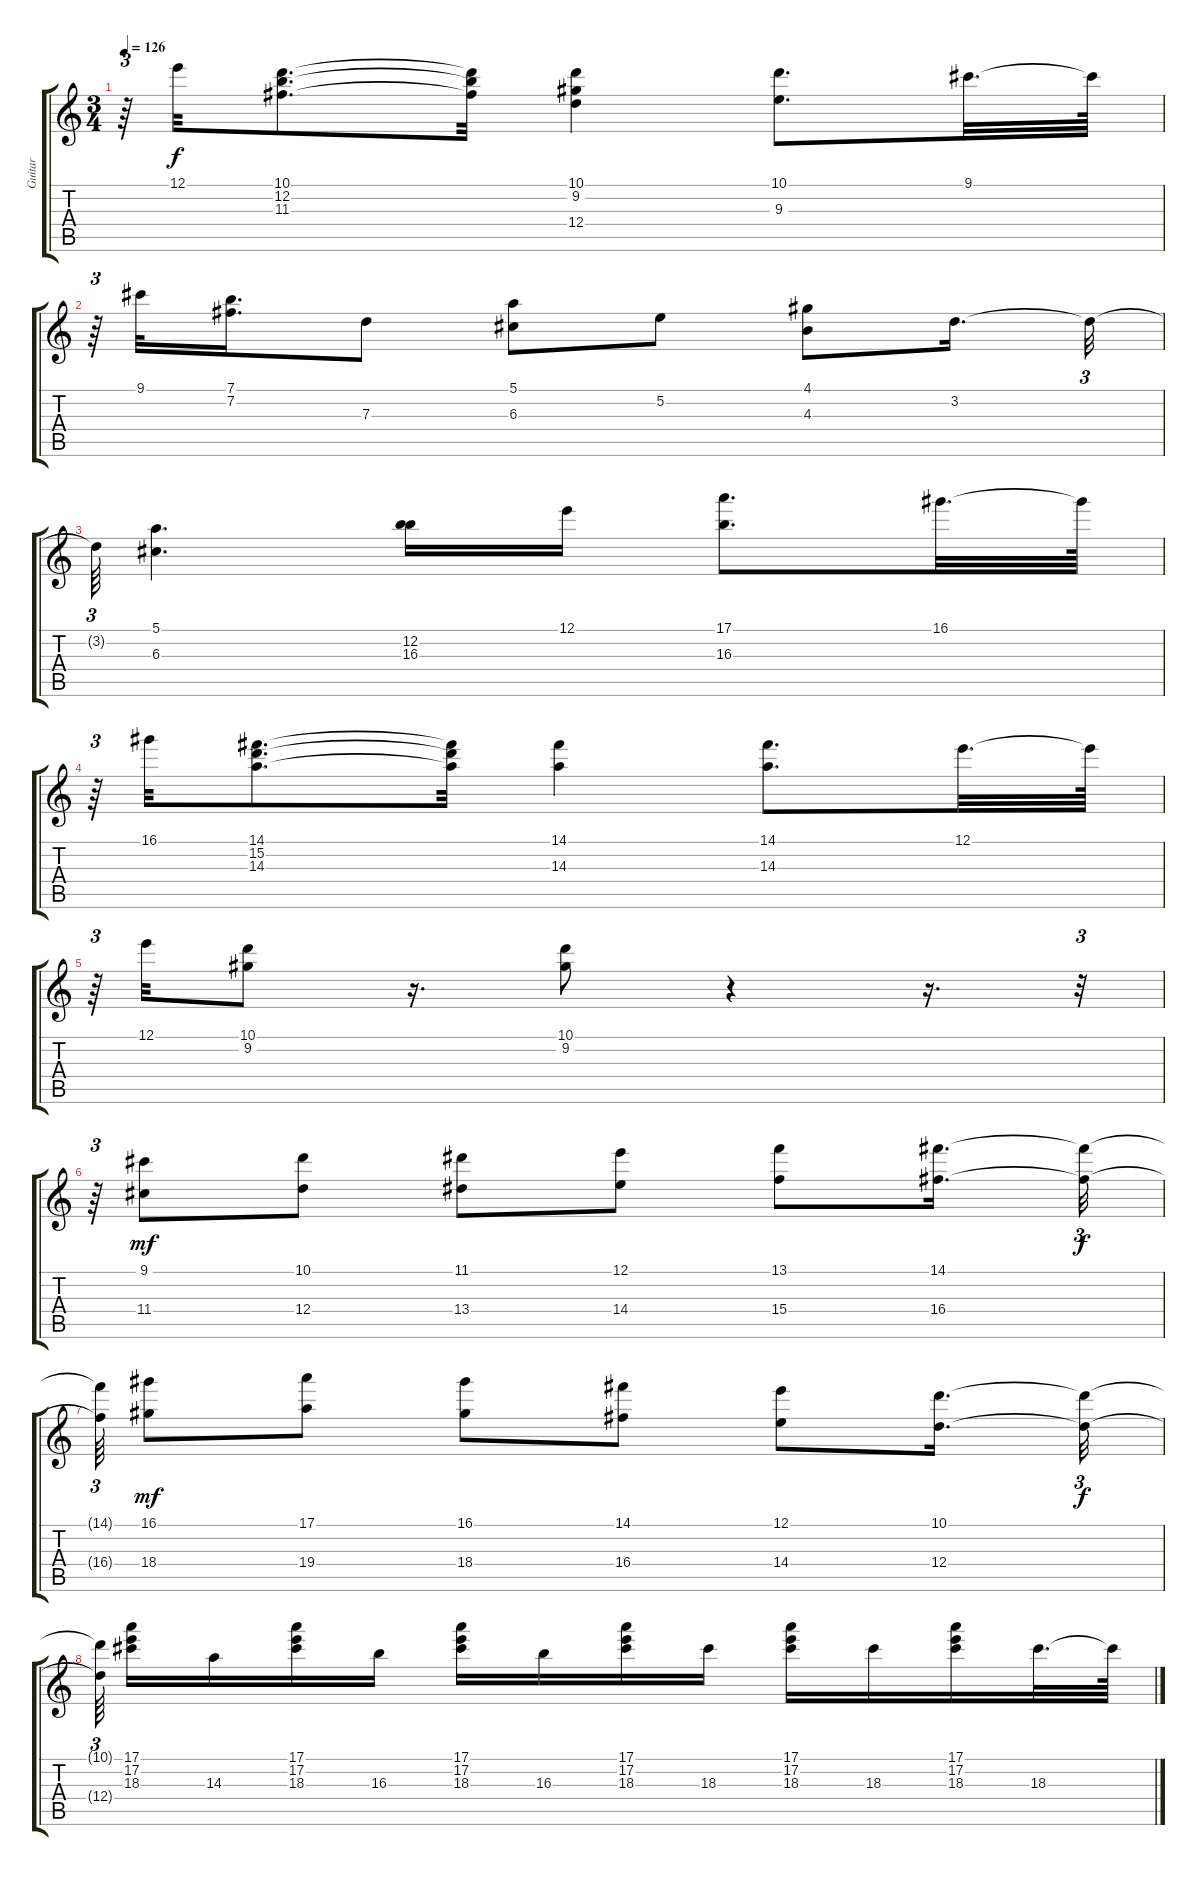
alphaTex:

\track ("Guitar" "Guitar") {instrument acousticguitarnylon}
\staff {score tabs}
\tuning (E4 B3 G3 D3 A2 E2) {hide}
\ts (3 4)
\tempo 126
\clef g2
\ks c
r.64{tu (3 2) dy f} 12.1.32 (10.1 12.2 11.3).8{d} (10.1{t} 12.2{t} 11.3{t}).32 (10.1 9.2 12.4).4 (10.1 9.3).8{d} 9.1.32{d} 9.1{t}.64 |
r.64{tu (3 2)} 9.1.32 (7.1 7.2).16{d} 7.3.8 (5.1 6.3).8 5.2.8 (4.1 4.3).8 3.2.16{d} 3.2{t}.32{tu (3 2)} |
3.2{t}.64{tu (3 2)} (5.1 6.3).4{d} (12.2 16.3).16 12.1.16 (17.1 16.3).8{d} 16.1.32{d} 16.1{t}.64 |
r.64{tu (3 2)} 16.1.32 (14.1 15.2 14.3).8{d} (14.1{t} 15.2{t} 14.3{t}).32 (14.1 14.3).4 (14.1 14.3).8{d} 12.1.32{d} 12.1{t}.64 |
r.64{tu (3 2)} 12.1.32 (10.1 9.2).8 r.16{d} (10.1 9.2).8 r.4 r.16{d} r.32{tu (3 2)} |
r.64{tu (3 2)} (9.1 11.4).8{dy mf} (10.1 12.4).8 (11.1 13.4).8 (12.1 14.4).8 (13.1 15.4).8 (14.1 16.4).16{d} (14.1{t} 16.4{t}).32{tu (3 2) dy f} |
(14.1{t} 16.4{t}).64{tu (3 2)} (16.1 18.4).8{dy mf} (17.1 19.4).8 (16.1 18.4).8 (14.1 16.4).8 (12.1 14.4).8 (10.1 12.4).16{d} (10.1{t} 12.4{t}).32{tu (3 2) dy f} |
(10.1{t} 12.4{t}).64{tu (3 2) beam splitsecondary} (17.1 17.2 18.3).16 14.3.16 (17.1 17.2 18.3).16 16.3.16 (17.1 17.2 18.3).16 16.3.16 (17.1 17.2 18.3).16 18.3.16 (17.1 17.2 18.3).16 18.3.16 (17.1 17.2 18.3).16 18.3.32{d} 18.3{t}.64
